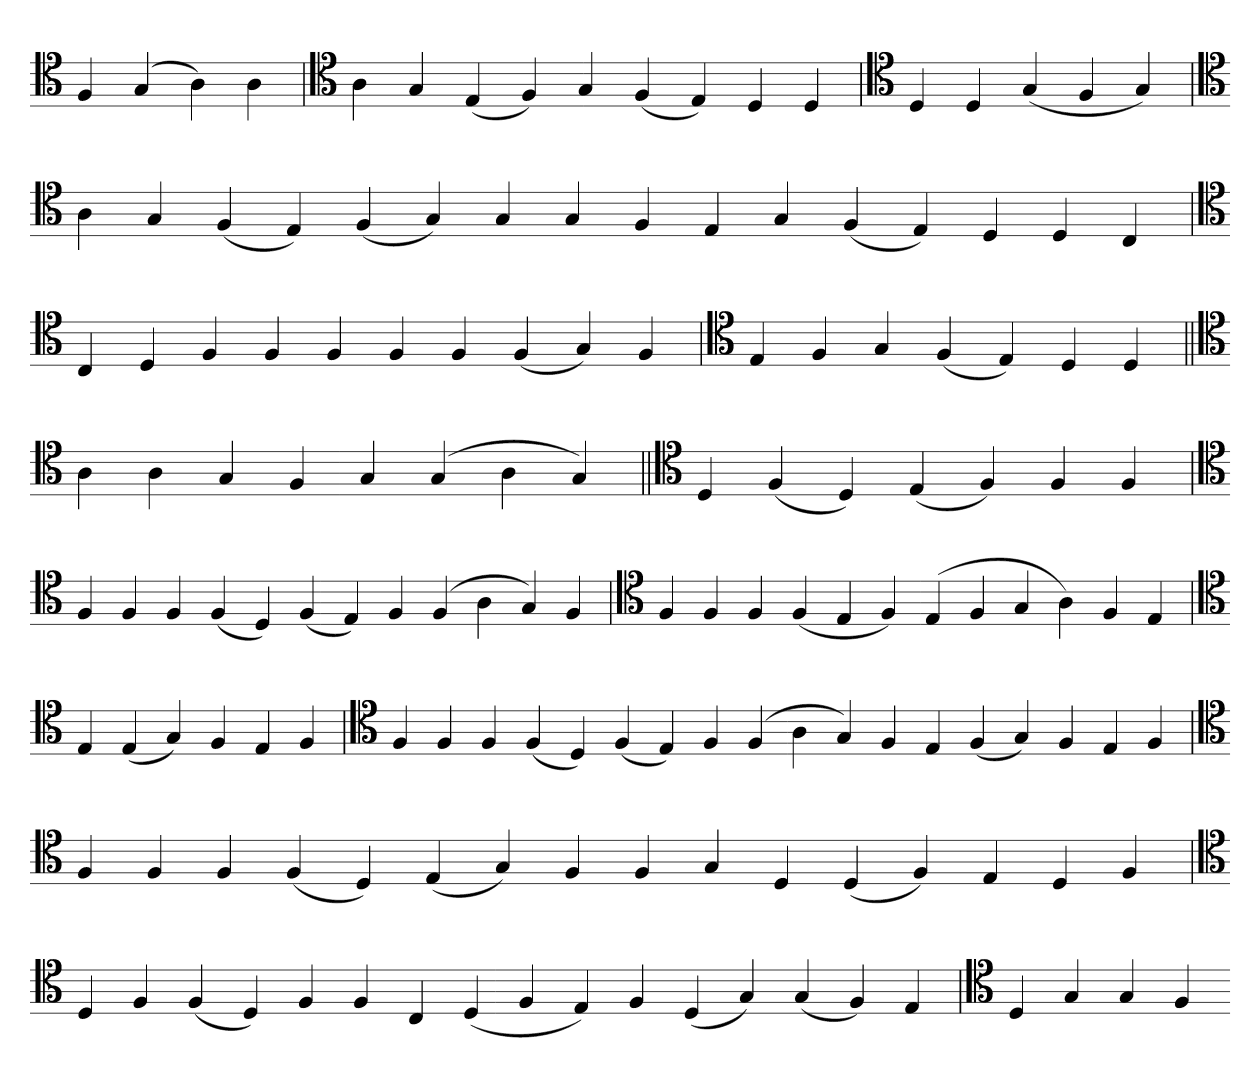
**kern
*part1
*staff1
*clefC4
=
4F
(4G
4A)
4A
=`
*clefC4
4A
4G
(4E
4F)
4G
(4F
4E)
4D
4D
=
*clefC4
4D
4D
(4G
4F
4G)
=`
*clefC4
4A
4G
(4F
4E)
(4F
4G)
4G
4G
4F
4E
4G
(4F
4E)
4D
4D
4C
='
*clefC4
4C
4D
4F
4F
4F
4F
4F
(4F
4G)
4F
=`
*clefC4
4E
4F
4G
(4F
4E)
4D
4D
=||
*clefC4
4A
4A
4G
4F
4G
(4G
4A
4G)
=||
*clefC4
4D
(4F
4D)
(4E
4F)
4F
4F
=`
*clefC4
4F
4F
4F
(4F
4D)
(4F
4E)
4F
(4F
4A
4G)
4F
=
*clefC4
4F
4F
4F
(4F
4E
4F)
(4E
4F
4G
4A)
4F
4E
=`
*clefC4
4E
(4E
4G)
4F
4E
4F
=
*clefC4
4F
4F
4F
(4F
4D)
(4F
4E)
4F
(4F
4A
4G)
4F
4E
(4F
4G)
4F
4E
4F
='
*clefC4
4F
4F
4F
(4F
4D)
(4E
4G)
4F
4F
4G
4D
(4D
4F)
4E
4D
4F
=
*clefC4
4D
4F
(4F
4D)
4F
4F
4C
(4D
4F
4E)
4F
(4D
4G)
(4G
4F)
4E
=`
*clefC4
4D
4G
4G
4F
=-
*-
